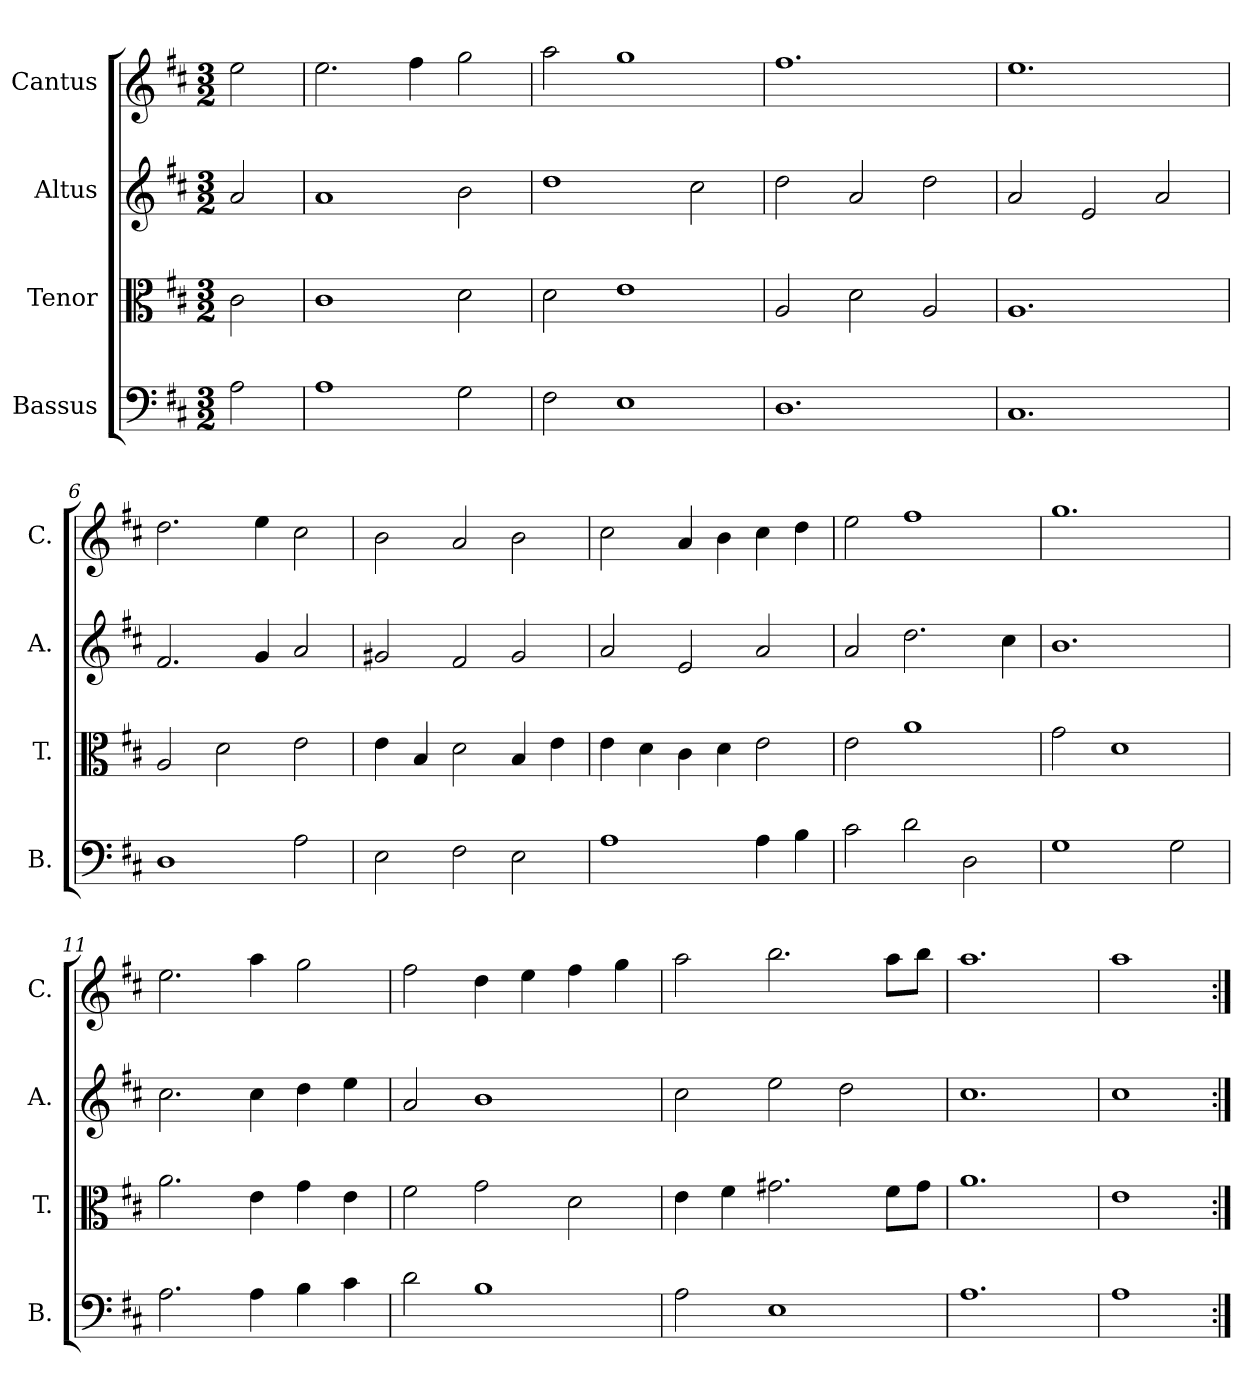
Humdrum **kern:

**kern	**kern	**kern	**kern
*part4	*part3	*part2	*part1
*staff4	*staff3	*staff2	*staff1
*I"Bassus	*I"Tenor	*I"Altus	*I"Cantus
*I'B.	*I'T.	*I'A.	*I'C.
*clefF4	*clefC3	*clefG2	*clefG2
*k[f#c#]	*k[f#c#]	*k[f#c#]	*k[f#c#]
*D:	*D:	*D:	*D:
*M3/2	*M3/2	*M3/2	*M3/2
=1	=1	=1	=1
2A\	2c#\	2a/	2ee\
=2	=2	=2	=2
1A	1c#	1a	2.ee\
.	.	.	4ff#\
2G\	2d\	2b\	2gg\
=3	=3	=3	=3
2F#\	2d\	1dd	2aa\
1E	1e	.	1gg
.	.	2cc#\	.
=4	=4	=4	=4
1.D	2A/	2dd\	1.ff#
.	2d\	2a/	.
.	2A/	2dd\	.
=5	=5	=5	=5
1.C#	1.A	2a/	1.ee
.	.	2e/	.
.	.	2a/	.
=6	=6	=6	=6
1D	2A/	2.f#/	2.dd\
.	2d\	.	.
.	.	4g/	4ee\
2A\	2e\	2a/	2cc#\
=7	=7	=7	=7
2E\	4e\	2g#X/	2b\
.	4B/	.	.
2F#\	2d\	2f#/	2a/
2E\	4B/	2g#/	2b\
.	4e\	.	.
!!LO:LB:g=z
=8	=8	=8	=8
1A	4e\	2a/	2cc#\
.	4d\	.	.
.	4c#\	2e/	4a/
.	4d\	.	4b\
4A\	2e\	2a/	4cc#\
4B\	.	.	4dd\
=9	=9	=9	=9
2c#\	2e\	2a/	2ee\
2d\	1a	2.dd\	1ff#
2D\	.	.	.
.	.	4cc#\	.
=10	=10	=10	=10
1G	2g\	1.b	1.gg
.	1d	.	.
2G\	.	.	.
=11	=11	=11	=11
2.A\	2.a\	2.cc#\	2.ee\
4A\	4e\	4cc#\	4aa\
4B\	4g\	4dd\	2gg\
4c#\	4e\	4ee\	.
=12	=12	=12	=12
2d\	2f#\	2a/	2ff#\
1B	2g\	1b	4dd\
.	.	.	4ee\
.	2d\	.	4ff#\
.	.	.	4gg\
=13	=13	=13	=13
2A\	4e\	2cc#\	2aa\
.	4f#\	.	.
1E	2.g#X\	2ee\	2.bb\
.	.	2dd\	.
.	8f#\L	.	8aa\L
.	8g#\J	.	8bb\J
=14	=14	=14	=14
1.A	1.a	1.cc#	1.aa
=15	=15	=15	=15
1A	1e	1cc#	1aa
=:|!	=:|!	=:|!	=:|!
*-	*-	*-	*-
